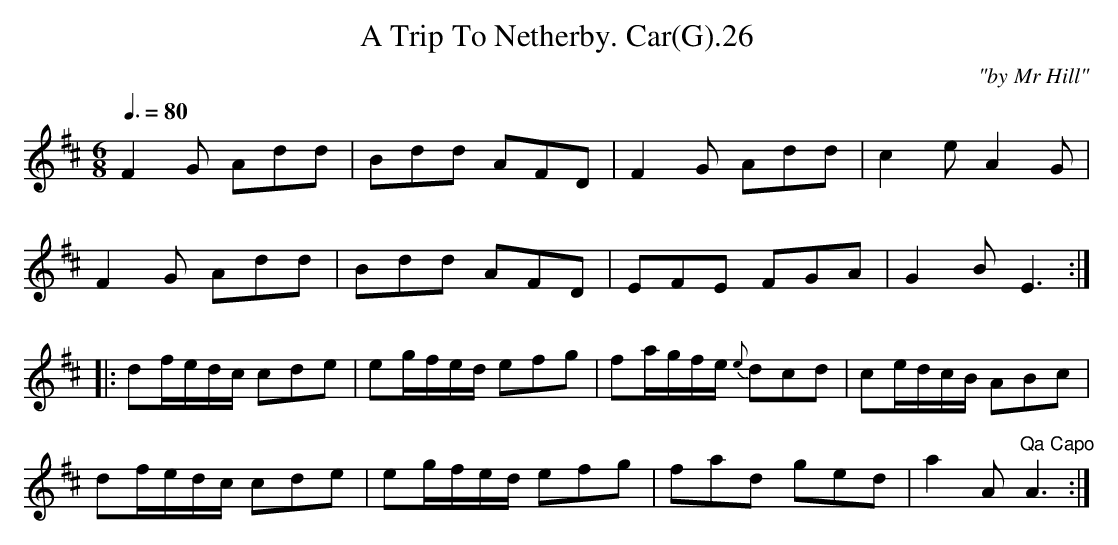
X:1
T:Trip To Netherby. Car(G).26, A
M:6/8
L:1/8
Q:3/8=80
C:"by Mr Hill"
K:D
F2G Add|Bdd AFD|F2G Add|c2e A2G|
F2G Add|Bdd AFD|EFE FGA|G2B E3:|
|:df/e/d/c/ cde|eg/f/e/d/ efg|fa/g/f/e/ {e}dcd|ce/d/c/B/ ABc|
df/e/d/c/ cde|eg/f/e/d/ efg|fad ged|a2A "^Qa Capo"A3:|
